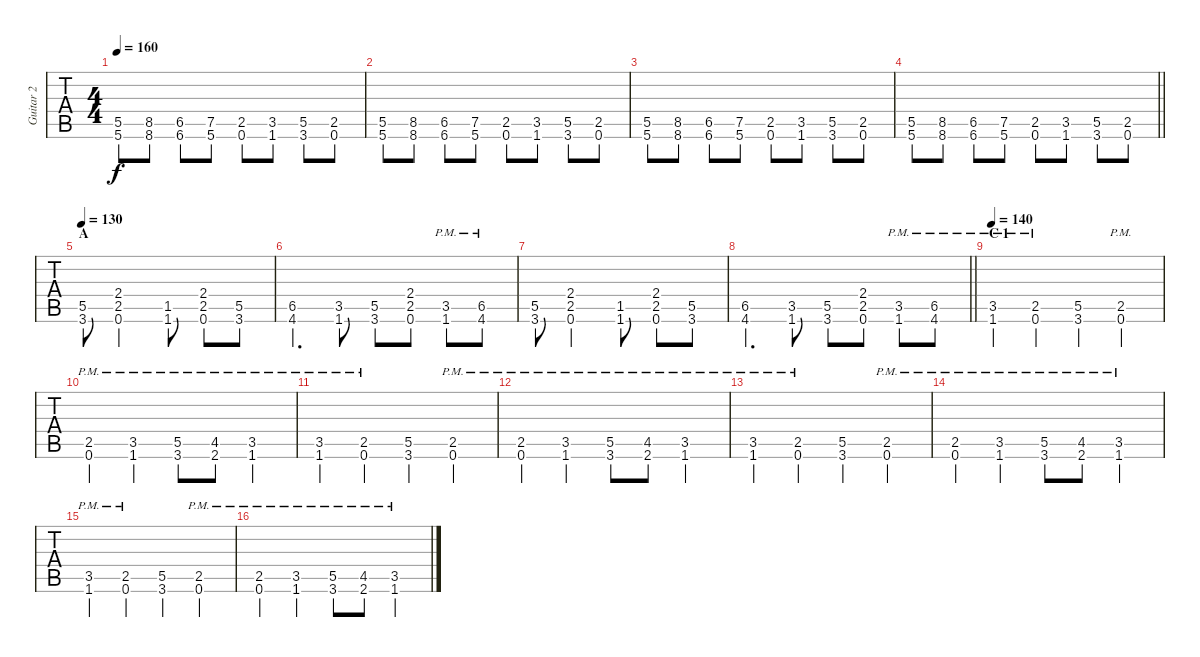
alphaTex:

\track ("Guitar 2" "Guitar 2") {instrument distortionguitar}
\staff {tabs}
\tuning (G3 D3 Bb2 F2 C2 G1) {hide}
\ts (4 4)
\tempo 160
\clef f4
\ks c
(5.5 5.6).8{dy f} (8.5 8.6).8 (6.5 6.6).8 (7.5 5.6).8 (2.5 0.6).8 (3.5 1.6).8 (5.5 3.6).8 (2.5 0.6).8 |
(5.5 5.6).8 (8.5 8.6).8 (6.5 6.6).8 (7.5 5.6).8 (2.5 0.6).8 (3.5 1.6).8 (5.5 3.6).8 (2.5 0.6).8 |
(5.5 5.6).8 (8.5 8.6).8 (6.5 6.6).8 (7.5 5.6).8 (2.5 0.6).8 (3.5 1.6).8 (5.5 3.6).8 (2.5 0.6).8 |
\barLineRight lightlight
(5.5 5.6).8 (8.5 8.6).8 (6.5 6.6).8 (7.5 5.6).8 (2.5 0.6).8 (3.5 1.6).8 (5.5 3.6).8 (2.5 0.6).8 |
\section ("" "A")
\tempo 130
(5.5 3.6).8 (2.4 2.5 0.6).2 (1.5 1.6).8 (2.4 2.5 0.6).8 (5.5 3.6).8 |
(6.5 4.6).4{d} (3.5 1.6).8 (5.5 3.6).8 (2.4 2.5 0.6).8 (3.5{pm} 1.6{pm}).8 (6.5{pm} 4.6{pm}).8 |
(5.5 3.6).8 (2.4 2.5 0.6).2 (1.5 1.6).8 (2.4 2.5 0.6).8 (5.5 3.6).8 |
\barLineRight lightlight
(6.5 4.6).4{d} (3.5 1.6).8 (5.5 3.6).8 (2.4 2.5 0.6).8 (3.5{pm} 1.6{pm}).8 (6.5{pm} 4.6{pm}).8 |
\section ("" "C 1")
\tempo 140
(3.5{pm} 1.6{pm}).4 (2.5{pm} 0.6{pm}).4 (5.5 3.6).4 (2.5{pm} 0.6{pm}).4 |
(2.5{pm} 0.6{pm}).4 (3.5{pm} 1.6{pm}).4 (5.5{pm} 3.6{pm}).8 (4.5{pm} 2.6{pm}).8 (3.5{pm} 1.6{pm}).4 |
(3.5{pm} 1.6{pm}).4 (2.5{pm} 0.6{pm}).4 (5.5 3.6).4 (2.5{pm} 0.6{pm}).4 |
(2.5{pm} 0.6{pm}).4 (3.5{pm} 1.6{pm}).4 (5.5{pm} 3.6{pm}).8 (4.5{pm} 2.6{pm}).8 (3.5{pm} 1.6{pm}).4 |
(3.5{pm} 1.6{pm}).4 (2.5{pm} 0.6{pm}).4 (5.5 3.6).4 (2.5{pm} 0.6{pm}).4 |
(2.5{pm} 0.6{pm}).4 (3.5{pm} 1.6{pm}).4 (5.5{pm} 3.6{pm}).8 (4.5{pm} 2.6{pm}).8 (3.5{pm} 1.6{pm}).4 |
(3.5{pm} 1.6{pm}).4 (2.5{pm} 0.6{pm}).4 (5.5 3.6).4 (2.5{pm} 0.6{pm}).4 |
(2.5{pm} 0.6{pm}).4 (3.5{pm} 1.6{pm}).4 (5.5{pm} 3.6{pm}).8 (4.5{pm} 2.6{pm}).8 (3.5{pm} 1.6{pm}).4
